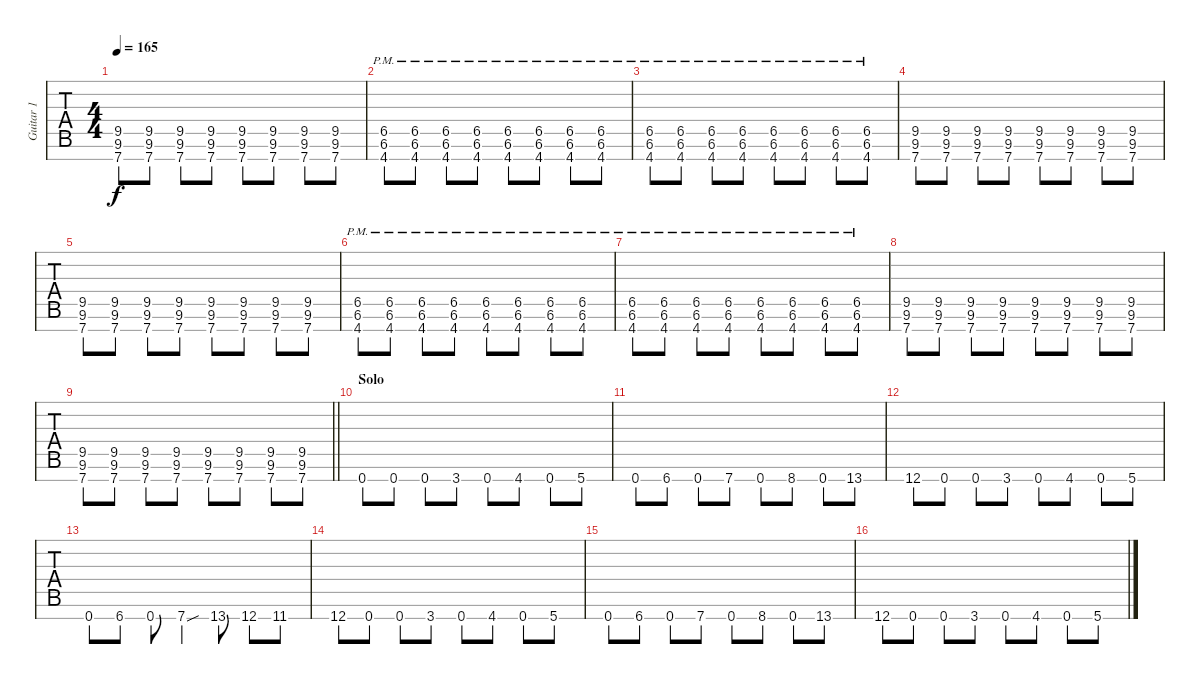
\track ("Guitar 1" "Guitar 1") {instrument distortionguitar}
\staff {tabs}
\tuning (E4 B3 G3 D3 A2 E2 B1) {hide}
\ts (4 4)
\tempo 165
\clef g2
\ks c
(9.5 9.6 7.7).8{dy f} (9.5 9.6 7.7).8 (9.5 9.6 7.7).8 (9.5 9.6 7.7).8 (9.5 9.6 7.7).8 (9.5 9.6 7.7).8 (9.5 9.6 7.7).8 (9.5 9.6 7.7).8 |
(6.5{pm} 6.6{pm} 4.7{pm}).8 (6.5{pm} 6.6{pm} 4.7{pm}).8 (6.5{pm} 6.6{pm} 4.7{pm}).8 (6.5{pm} 6.6{pm} 4.7{pm}).8 (6.5{pm} 6.6{pm} 4.7{pm}).8 (6.5{pm} 6.6{pm} 4.7{pm}).8 (6.5{pm} 6.6{pm} 4.7{pm}).8 (6.5{pm} 6.6{pm} 4.7{pm}).8 |
(6.5{pm} 6.6{pm} 4.7{pm}).8 (6.5{pm} 6.6{pm} 4.7{pm}).8 (6.5{pm} 6.6{pm} 4.7{pm}).8 (6.5{pm} 6.6{pm} 4.7{pm}).8 (6.5{pm} 6.6{pm} 4.7{pm}).8 (6.5{pm} 6.6{pm} 4.7{pm}).8 (6.5{pm} 6.6{pm} 4.7{pm}).8 (6.5{pm} 6.6{pm} 4.7{pm}).8 |
(9.5 9.6 7.7).8 (9.5 9.6 7.7).8 (9.5 9.6 7.7).8 (9.5 9.6 7.7).8 (9.5 9.6 7.7).8 (9.5 9.6 7.7).8 (9.5 9.6 7.7).8 (9.5 9.6 7.7).8 |
(9.5 9.6 7.7).8 (9.5 9.6 7.7).8 (9.5 9.6 7.7).8 (9.5 9.6 7.7).8 (9.5 9.6 7.7).8 (9.5 9.6 7.7).8 (9.5 9.6 7.7).8 (9.5 9.6 7.7).8 |
(6.5{pm} 6.6{pm} 4.7{pm}).8 (6.5{pm} 6.6{pm} 4.7{pm}).8 (6.5{pm} 6.6{pm} 4.7{pm}).8 (6.5{pm} 6.6{pm} 4.7{pm}).8 (6.5{pm} 6.6{pm} 4.7{pm}).8 (6.5{pm} 6.6{pm} 4.7{pm}).8 (6.5{pm} 6.6{pm} 4.7{pm}).8 (6.5{pm} 6.6{pm} 4.7{pm}).8 |
(6.5{pm} 6.6{pm} 4.7{pm}).8 (6.5{pm} 6.6{pm} 4.7{pm}).8 (6.5{pm} 6.6{pm} 4.7{pm}).8 (6.5{pm} 6.6{pm} 4.7{pm}).8 (6.5{pm} 6.6{pm} 4.7{pm}).8 (6.5{pm} 6.6{pm} 4.7{pm}).8 (6.5{pm} 6.6{pm} 4.7{pm}).8 (6.5{pm} 6.6{pm} 4.7{pm}).8 |
(9.5 9.6 7.7).8 (9.5 9.6 7.7).8 (9.5 9.6 7.7).8 (9.5 9.6 7.7).8 (9.5 9.6 7.7).8 (9.5 9.6 7.7).8 (9.5 9.6 7.7).8 (9.5 9.6 7.7).8 |
\barLineRight lightlight
(9.5 9.6 7.7).8 (9.5 9.6 7.7).8 (9.5 9.6 7.7).8 (9.5 9.6 7.7).8 (9.5 9.6 7.7).8 (9.5 9.6 7.7).8 (9.5 9.6 7.7).8 (9.5 9.6 7.7).8 |
\section ("" "Solo")
0.7.8 0.7.8 0.7.8 3.7.8 0.7.8 4.7.8 0.7.8 5.7.8 |
0.7.8 6.7.8 0.7.8 7.7.8 0.7.8 8.7.8 0.7.8 13.7.8 |
12.7.8 0.7.8 0.7.8 3.7.8 0.7.8 4.7.8 0.7.8 5.7.8 |
0.7.8 6.7.8 0.7.8 7.7{sou}.4 13.7.8 12.7.8 11.7.8 |
12.7.8 0.7.8 0.7.8 3.7.8 0.7.8 4.7.8 0.7.8 5.7.8 |
0.7.8 6.7.8 0.7.8 7.7.8 0.7.8 8.7.8 0.7.8 13.7.8 |
12.7.8 0.7.8 0.7.8 3.7.8 0.7.8 4.7.8 0.7.8 5.7{sl}.8
